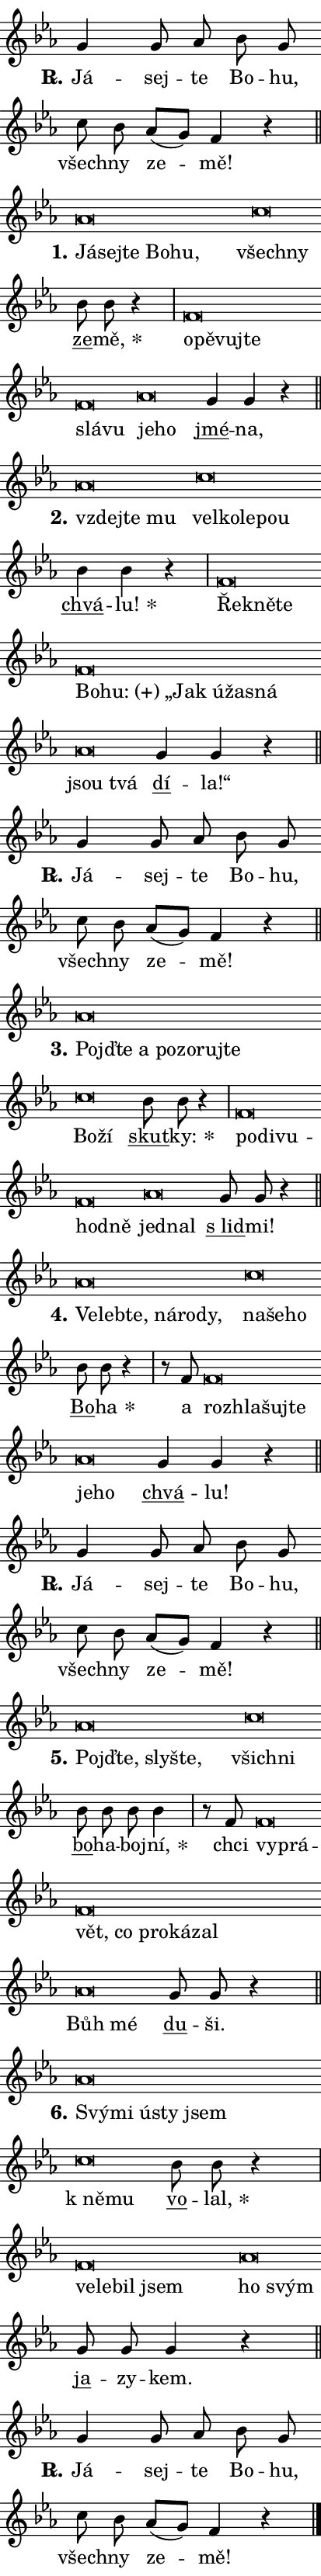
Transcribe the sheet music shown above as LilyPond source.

\version "2.24.0"
\header { tagline = "" }
\paper {
  indent = 0\cm
  top-margin = 0\cm
  right-margin = 0\cm
  bottom-margin = 0\cm
  left-margin = 0\cm
  paper-width = 7\cm
  page-breaking = #ly:one-page-breaking
  system-system-spacing.basic-distance = #11
  score-system-spacing.basic-distance = #11
  ragged-last = ##f
}


%% Author: Thomas Morley
%% https://lists.gnu.org/archive/html/lilypond-user/2020-05/msg00002.html
#(define (line-position grob)
"Returns position of @var[grob} in current system:
   @code{'start}, if at first time-step
   @code{'end}, if at last time-step
   @code{'middle} otherwise
"
  (let* ((col (ly:item-get-column grob))
         (ln (ly:grob-object col 'left-neighbor))
         (rn (ly:grob-object col 'right-neighbor))
         (col-to-check-left (if (ly:grob? ln) ln col))
         (col-to-check-right (if (ly:grob? rn) rn col))
         (break-dir-left
           (and
             (ly:grob-property col-to-check-left 'non-musical #f)
             (ly:item-break-dir col-to-check-left)))
         (break-dir-right
           (and
             (ly:grob-property col-to-check-right 'non-musical #f)
             (ly:item-break-dir col-to-check-right))))
        (cond ((eqv? 1 break-dir-left) 'start)
              ((eqv? -1 break-dir-right) 'end)
              (else 'middle))))

#(define (tranparent-at-line-position vctor)
  (lambda (grob)
  "Relying on @code{line-position} select the relevant enry from @var{vctor}.
Used to determine transparency,"
    (case (line-position grob)
      ((end) (not (vector-ref vctor 0)))
      ((middle) (not (vector-ref vctor 1)))
      ((start) (not (vector-ref vctor 2))))))

noteHeadBreakVisibility =
#(define-music-function (break-visibility)(vector?)
"Makes @code{NoteHead}s transparent relying on @var{break-visibility}"
#{
  \override NoteHead.transparent =
    #(tranparent-at-line-position break-visibility)
#})

#(define delete-ledgers-for-transparent-note-heads
  (lambda (grob)
    "Reads whether a @code{NoteHead} is transparent.
If so this @code{NoteHead} is removed from @code{'note-heads} from
@var{grob}, which is supposed to be @code{LedgerLineSpanner}.
As a result ledgers are not printed for this @code{NoteHead}"
    (let* ((nhds-array (ly:grob-object grob 'note-heads))
           (nhds-list
             (if (ly:grob-array? nhds-array)
                 (ly:grob-array->list nhds-array)
                 '()))
           ;; Relies on the transparent-property being done before
           ;; Staff.LedgerLineSpanner.after-line-breaking is executed.
           ;; This is fragile ...
           (to-keep
             (remove
               (lambda (nhd)
                 (ly:grob-property nhd 'transparent #f))
               nhds-list)))
      ;; TODO find a better method to iterate over grob-arrays, similiar
      ;; to filter/remove etc for lists
      ;; For now rebuilt from scratch
      (set! (ly:grob-object grob 'note-heads)  '())
      (for-each
        (lambda (nhd)
          (ly:pointer-group-interface::add-grob grob 'note-heads nhd))
        to-keep))))

hideNotes = {
  \noteHeadBreakVisibility #begin-of-line-visible
}
unHideNotes = {
  \noteHeadBreakVisibility #all-visible
}

% work-around for resetting accidentals
% https://lilypond.org/doc/v2.23/Documentation/notation/displaying-rhythms#unmetered-music
cadenzaMeasure = {
  \cadenzaOff
  \partial 1024 s1024
  \cadenzaOn
}

#(define-markup-command (accent layout props text) (markup?)
  "Underline accented syllable"
  (interpret-markup layout props
    #{\markup \override #'(offset . 4.3) \underline { #text }#}))

responsum = \markup \concat {
  "R" \hspace #-1.05 \path #0.1 #'((moveto 0 0.07) (lineto 0.9 0.8)) \hspace #0.05 "."
}

\layout {
    \context {
        \Staff
        \remove "Time_signature_engraver"
        \override LedgerLineSpanner.after-line-breaking = #delete-ledgers-for-transparent-note-heads
    }
    \context {
        \Voice {
            \override NoteHead.output-attributes = #'((class . "notehead"))
            \override Hairpin.height = #0.55
        }
    }
    \context {
        \Lyrics {
            \override StanzaNumber.output-attributes = #'((class . "stanzanumber"))
            \override LyricSpace.minimum-distance = #0.9
            \override LyricText.font-name = #"TeX Gyre Schola"
            \override LyricText.font-size = 1
            \override StanzaNumber.font-name = #"TeX Gyre Schola Bold"
            \override StanzaNumber.font-size = 1
        }
    }
}

% magnetic-lyrics.ily
%
%   written by
%     Jean Abou Samra <jean@abou-samra.fr>
%     Werner Lemberg <wl@gnu.org>
%
%   adapted by
%     Jiri Hon <jiri.hon@gmail.com>
%
% Version 2022-Apr-15

% https://www.mail-archive.com/lilypond-user@gnu.org/msg149350.html

#(define (Left_hyphen_pointer_engraver context)
   "Collect syllable-hyphen-syllable occurrences in lyrics and store
them in properties.  This engraver only looks to the left.  For
example, if the lyrics input is @code{foo -- bar}, it does the
following.

@itemize @bullet
@item
Set the @code{text} property of the @code{LyricHyphen} grob between
@q{foo} and @q{bar} to @code{foo}.

@item
Set the @code{left-hyphen} property of the @code{LyricText} grob with
text @q{foo} to the @code{LyricHyphen} grob between @q{foo} and
@q{bar}.
@end itemize

Use this auxiliary engraver in combination with the
@code{lyric-@/text::@/apply-@/magnetic-@/offset!} hook."
   (let ((hyphen #f)
         (text #f))
     (make-engraver
      (acknowledgers
       ((lyric-syllable-interface engraver grob source-engraver)
        (set! text grob)))
      (end-acknowledgers
       ((lyric-hyphen-interface engraver grob source-engraver)
        ;(when (not (grob::has-interface grob 'lyric-space-interface))
          (set! hyphen grob)));)
      ((stop-translation-timestep engraver)
       (when (and text hyphen)
         (ly:grob-set-object! text 'left-hyphen hyphen))
       (set! text #f)
       (set! hyphen #f)))))

#(define (lyric-text::apply-magnetic-offset! grob)
   "If the space between two syllables is less than the value in
property @code{LyricText@/.details@/.squash-threshold}, move the right
syllable to the left so that it gets concatenated with the left
syllable.

Use this function as a hook for
@code{LyricText@/.after-@/line-@/breaking} if the
@code{Left_@/hyphen_@/pointer_@/engraver} is active."
   (let ((hyphen (ly:grob-object grob 'left-hyphen #f)))
     (when hyphen
       (let ((left-text (ly:spanner-bound hyphen LEFT)))
         (when (grob::has-interface left-text 'lyric-syllable-interface)
           (let* ((common (ly:grob-common-refpoint grob left-text X))
                  (this-x-ext (ly:grob-extent grob common X))
                  (left-x-ext
                   (begin
                     ;; Trigger magnetism for left-text.
                     (ly:grob-property left-text 'after-line-breaking)
                     (ly:grob-extent left-text common X)))
                  ;; `delta` is the gap width between two syllables.
                  (delta (- (interval-start this-x-ext)
                            (interval-end left-x-ext)))
                  (details (ly:grob-property grob 'details))
                  (threshold (assoc-get 'squash-threshold details 0.2)))
             (when (< delta threshold)
               (let* (;; We have to manipulate the input text so that
                      ;; ligatures crossing syllable boundaries are not
                      ;; disabled.  For languages based on the Latin
                      ;; script this is essentially a beautification.
                      ;; However, for non-Western scripts it can be a
                      ;; necessity.
                      (lt (ly:grob-property left-text 'text))
                      (rt (ly:grob-property grob 'text))
                      (is-space (grob::has-interface hyphen 'lyric-space-interface))
                      (space (if is-space " " ""))
                      (space-markup (grob-interpret-markup grob " "))
                      (space-size (interval-length (ly:stencil-extent space-markup X)))
                      (extra-delta (if is-space space-size 0))
                      ;; Append new syllable.
                      (ltrt-space (if (and (string? lt) (string? rt))
                                (string-append lt space rt)
                                (make-concat-markup (list lt space rt))))
                      ;; Right-align `ltrt` to the right side.
                      (ltrt-space-markup (grob-interpret-markup
                               grob
                               (make-translate-markup
                                (cons (interval-length this-x-ext) 0)
                                (make-right-align-markup ltrt-space)))))
                 (begin
                   ;; Don't print `left-text`.
                   (ly:grob-set-property! left-text 'stencil #f)
                   ;; Set text and stencil (which holds all collected
                   ;; syllables so far) and shift it to the left.
                   (ly:grob-set-property! grob 'text ltrt-space)
                   (ly:grob-set-property! grob 'stencil ltrt-space-markup)
                   (ly:grob-translate-axis! grob (- (- delta extra-delta)) X))))))))))


#(define (lyric-hyphen::displace-bounds-first grob)
   ;; Make very sure this callback isn't triggered too early.
   (let ((left (ly:spanner-bound grob LEFT))
         (right (ly:spanner-bound grob RIGHT)))
     (ly:grob-property left 'after-line-breaking)
     (ly:grob-property right 'after-line-breaking)
     (ly:lyric-hyphen::print grob)))

squashThreshold = #0.4

\layout {
  \context {
    \Lyrics
    \consists #Left_hyphen_pointer_engraver
    \override LyricText.after-line-breaking =
      #lyric-text::apply-magnetic-offset!
    \override LyricHyphen.stencil = #lyric-hyphen::displace-bounds-first
    \override LyricText.details.squash-threshold = \squashThreshold
    \override LyricHyphen.minimum-distance = 0
    \override LyricHyphen.minimum-length = \squashThreshold
  }
}

squash = \override LyricText.details.squash-threshold = 9999
unSquash = \override LyricText.details.squash-threshold = \squashThreshold

left = \override LyricText.self-alignment-X = #LEFT
unLeft = \revert LyricText.self-alignment-X

starOffset = #(lambda (grob) 
                (let ((x_offset (ly:self-alignment-interface::aligned-on-x-parent grob)))
                  (if (= x_offset 0) 0 (+ x_offset 1.2))))

star = #(define-music-function (syllable)(string?)
"Append star separator at the end of a syllable"
#{
  \once \override LyricText.X-offset = #starOffset
  \lyricmode { \markup {
    #syllable
    \override #'((font-name . "TeX Gyre Schola Bold")) \hspace #0.2 \lower #0.65 \larger "*"
  } }
#})

starAccent = #(define-music-function (syllable)(string?)
"Append star separator at the end of a syllable and make accent"
#{
  \once \override LyricText.X-offset = #starOffset
  \lyricmode { \markup {
    \accent #syllable
    \override #'((font-name . "TeX Gyre Schola Bold")) \hspace #0.2 \lower #0.65 \larger "*"
  } }
#})

breath = #(define-music-function (syllable)(string?)
"Append breathing indicator at the end of a syllable"
#{
  \lyricmode { \markup { #syllable "+" } }
#})

optionalBreath = #(define-music-function (syllable)(string?)
"Append optional breathing indicator at the end of a syllable"
#{
  \lyricmode { \markup { #syllable "(+)" } }
#})


\score {
    <<
        \new Voice = "melody" { \cadenzaOn \key es \major \relative { g'4 g8 as bes g \bar "" c bes as[( g)] f4 r \cadenzaMeasure \bar "||" \break } }
        \new Lyrics \lyricsto "melody" { \lyricmode { \set stanza = \responsum
Já -- sej -- te Bo -- hu, všech -- ny ze -- mě! } }
    >>
    \layout {}
}

\score {
    <<
        \new Voice = "melody" { \cadenzaOn \key es \major \relative { as'\breve*1/16 \hideNotes \breve*1/16 \bar "" \breve*1/16 \bar "" \breve*1/16 \breve*1/16 \bar "" \unHideNotes c\breve*1/16 \hideNotes \breve*1/16 \bar "" \unHideNotes \bar "" bes8 bes r4 \cadenzaMeasure \bar "|" f\breve*1/16 \hideNotes \breve*1/16 \bar "" \breve*1/16 \bar "" \breve*1/16 \bar "" \breve*1/16 \breve*1/16 \bar "" \unHideNotes as\breve*1/16 \hideNotes \breve*1/16 \bar "" \unHideNotes \bar "" g4 g r \cadenzaMeasure \bar "||" \break } }
        \new Lyrics \lyricsto "melody" { \lyricmode { \set stanza = "1."
\left Já -- \squash sej -- te Bo -- hu, \left \unLeft \unSquash všech -- \squash ny \unLeft \unSquash \markup \accent ze -- \star mě, \left o -- \squash pě -- vuj -- te slá -- vu \left \unLeft \unSquash je -- \squash ho \unLeft \unSquash \markup \accent jmé -- na, } }
    >>
    \layout {}
}

\score {
    <<
        \new Voice = "melody" { \cadenzaOn \key es \major \relative { as'\breve*1/16 \hideNotes \breve*1/16 \breve*1/16 \bar "" \unHideNotes c\breve*1/16 \hideNotes \breve*1/16 \bar "" \breve*1/16 \breve*1/16 \bar "" \unHideNotes \bar "" bes4 bes r \cadenzaMeasure \bar "|" f\breve*1/16 \hideNotes \breve*1/16 \bar "" \breve*1/16 \bar "" \breve*1/16 \bar "" \breve*1/16 \bar "" \breve*1/16 \bar "" \breve*1/16 \bar "" \breve*1/16 \breve*1/16 \bar "" \unHideNotes as\breve*1/16 \hideNotes \breve*1/16 \bar "" \unHideNotes \bar "" g4 g r \cadenzaMeasure \bar "||" \break } }
        \new Lyrics \lyricsto "melody" { \lyricmode { \set stanza = "2."
\left vzdej -- \squash te mu \left \unLeft \unSquash vel -- \squash ko -- le -- pou \unLeft \unSquash \markup \accent chvá -- \star lu! \left Ře -- \squash kně -- te Bo -- \optionalBreath hu: „Jak ú -- ža -- sná \left \unLeft \unSquash jsou \squash tvá \unLeft \unSquash \markup \accent dí -- la!“ } }
    >>
    \layout {}
}

\score {
    <<
        \new Voice = "melody" { \cadenzaOn \key es \major \relative { g'4 g8 as bes g \bar "" c bes as[( g)] f4 r \cadenzaMeasure \bar "||" \break } }
        \new Lyrics \lyricsto "melody" { \lyricmode { \set stanza = \responsum
Já -- sej -- te Bo -- hu, všech -- ny ze -- mě! } }
    >>
    \layout {}
}

\score {
    <<
        \new Voice = "melody" { \cadenzaOn \key es \major \relative { as'\breve*1/16 \hideNotes \breve*1/16 \bar "" \breve*1/16 \bar "" \breve*1/16 \bar "" \breve*1/16 \bar "" \breve*1/16 \breve*1/16 \bar "" \unHideNotes c\breve*1/16 \hideNotes \breve*1/16 \bar "" \unHideNotes \bar "" bes8 bes r4 \cadenzaMeasure \bar "|" f\breve*1/16 \hideNotes \breve*1/16 \bar "" \breve*1/16 \bar "" \breve*1/16 \breve*1/16 \bar "" \unHideNotes as\breve*1/16 \hideNotes \breve*1/16 \bar "" \unHideNotes \bar "" g8 g r4 \cadenzaMeasure \bar "||" \break } }
        \new Lyrics \lyricsto "melody" { \lyricmode { \set stanza = "3."
\left Pojď -- \squash te a po -- zo -- ruj -- te \left \unLeft \unSquash Bo -- \squash ží \unLeft \unSquash \markup \accent skut -- \star ky: \left po -- \squash di -- vu -- hod -- ně \left \unLeft \unSquash jed -- \squash nal \unLeft \unSquash \markup \accent "s lid" -- mi! } }
    >>
    \layout {}
}

\score {
    <<
        \new Voice = "melody" { \cadenzaOn \key es \major \relative { as'\breve*1/16 \hideNotes \breve*1/16 \bar "" \breve*1/16 \bar "" \breve*1/16 \bar "" \breve*1/16 \breve*1/16 \bar "" \unHideNotes c\breve*1/16 \hideNotes \breve*1/16 \breve*1/16 \bar "" \unHideNotes \bar "" bes8 bes r4 \cadenzaMeasure \bar "|" r8 f8 f\breve*1/16 \hideNotes \breve*1/16 \bar "" \breve*1/16 \breve*1/16 \bar "" \unHideNotes as\breve*1/16 \hideNotes \breve*1/16 \bar "" \unHideNotes \bar "" g4 g r \cadenzaMeasure \bar "||" \break } }
        \new Lyrics \lyricsto "melody" { \lyricmode { \set stanza = "4."
\left Ve -- \squash leb -- te, ná -- ro -- dy, \left \unLeft \unSquash na -- \squash še -- ho \unLeft \unSquash \markup \accent Bo -- \star ha a \left roz -- \squash hla -- šuj -- te \left \unLeft \unSquash je -- \squash ho \unLeft \unSquash \markup \accent chvá -- lu! } }
    >>
    \layout {}
}

\score {
    <<
        \new Voice = "melody" { \cadenzaOn \key es \major \relative { g'4 g8 as bes g \bar "" c bes as[( g)] f4 r \cadenzaMeasure \bar "||" \break } }
        \new Lyrics \lyricsto "melody" { \lyricmode { \set stanza = \responsum
Já -- sej -- te Bo -- hu, všech -- ny ze -- mě! } }
    >>
    \layout {}
}

\score {
    <<
        \new Voice = "melody" { \cadenzaOn \key es \major \relative { as'\breve*1/16 \hideNotes \breve*1/16 \bar "" \breve*1/16 \breve*1/16 \bar "" \unHideNotes c\breve*1/16 \hideNotes \breve*1/16 \bar "" \unHideNotes \bar "" bes8 bes bes bes4 \cadenzaMeasure \bar "|" r8 f8 f\breve*1/16 \hideNotes \breve*1/16 \bar "" \breve*1/16 \bar "" \breve*1/16 \bar "" \breve*1/16 \bar "" \breve*1/16 \breve*1/16 \bar "" \unHideNotes as\breve*1/16 \hideNotes \breve*1/16 \bar "" \unHideNotes \bar "" g8 g r4 \cadenzaMeasure \bar "||" \break } }
        \new Lyrics \lyricsto "melody" { \lyricmode { \set stanza = "5."
\left Pojď -- \squash te, sly -- šte, \left \unLeft \unSquash všich -- \squash ni \unLeft \unSquash \markup \accent bo -- ha -- boj -- \star ní, chci \left vy -- \squash prá -- vět, co pro -- ká -- zal \left \unLeft \unSquash Bůh \squash mé \unLeft \unSquash \markup \accent du -- ši. } }
    >>
    \layout {}
}

\score {
    <<
        \new Voice = "melody" { \cadenzaOn \key es \major \relative { as'\breve*1/16 \hideNotes \breve*1/16 \bar "" \breve*1/16 \bar "" \breve*1/16 \breve*1/16 \bar "" \unHideNotes c\breve*1/16 \hideNotes \breve*1/16 \bar "" \unHideNotes \bar "" bes8 bes r4 \cadenzaMeasure \bar "|" f\breve*1/16 \hideNotes \breve*1/16 \bar "" \breve*1/16 \breve*1/16 \bar "" \unHideNotes as\breve*1/16 \hideNotes \breve*1/16 \bar "" \unHideNotes \bar "" g8 g g4 r \cadenzaMeasure \bar "||" \break } }
        \new Lyrics \lyricsto "melody" { \lyricmode { \set stanza = "6."
\left Svý -- \squash mi ú -- sty jsem \left \unLeft \unSquash "k ně" -- \squash mu \unLeft \unSquash \markup \accent vo -- \star lal, \left ve -- \squash le -- bil jsem \left \unLeft \unSquash ho \squash svým \unLeft \unSquash \markup \accent ja -- zy -- kem. } }
    >>
    \layout {}
}

\score {
    <<
        \new Voice = "melody" { \cadenzaOn \key es \major \relative { g'4 g8 as bes g \bar "" c bes as[( g)] f4 r \cadenzaMeasure \bar "||" \break } \bar "|." }
        \new Lyrics \lyricsto "melody" { \lyricmode { \set stanza = \responsum
Já -- sej -- te Bo -- hu, všech -- ny ze -- mě! } }
    >>
    \layout {}
}
